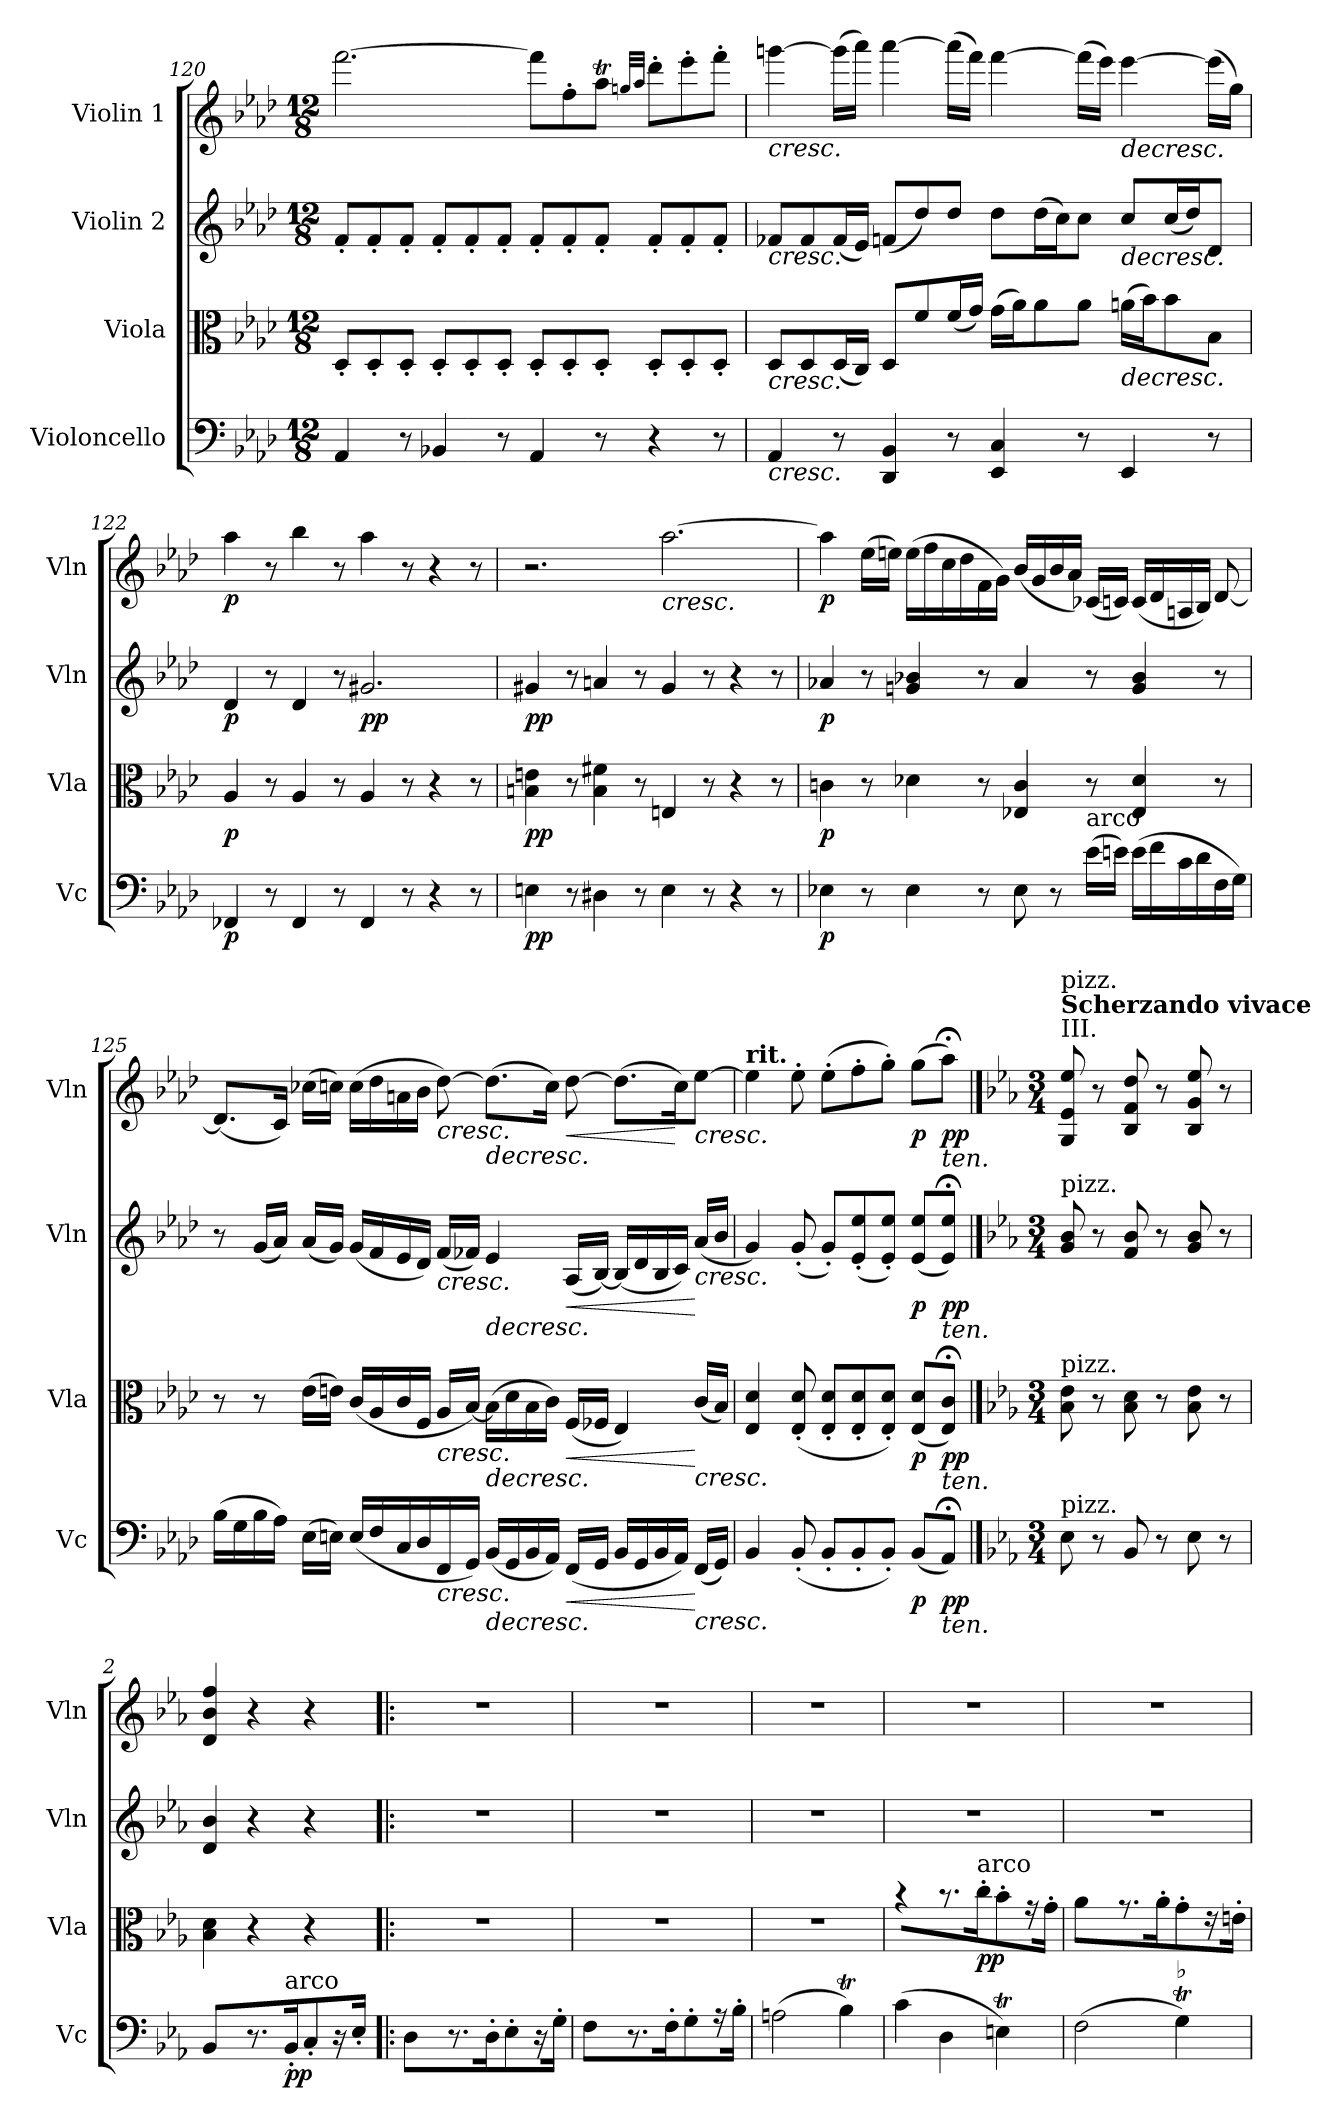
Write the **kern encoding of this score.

**kern	**dynam	**kern	**dynam	**kern	**dynam	**kern	**dynam
*part4	*part4	*part3	*part3	*part2	*part2	*part1	*part1
*staff4	*staff4	*staff3	*staff3	*staff2	*staff2	*staff1	*staff1
*I"Violoncello	*	*I"Viola	*	*I"Violin 2	*	*I"Violin 1	*
*I'Vc	*	*I'Vla	*	*I'Vln	*	*I'Vln	*
*clefF4	*	*clefC3	*	*clefG2	*	*clefG2	*
*k[b-e-a-d-]	*	*k[b-e-a-d-]	*	*k[b-e-a-d-]	*	*k[b-e-a-d-]	*
*M12/8	*	*M12/8	*	*M12/8	*	*M12/8	*
=120	=120	=120	=120	=120	=120	=120	=120
4AA-/	.	8D-'/L	.	8f'/L	.	[2.fff\	.
.	.	8D-'/	.	8f'/	.	.	.
8r	.	8D-'/J	.	8f'/J	.	.	.
4BB-X/	.	8D-'/L	.	8f'/L	.	.	.
.	.	8D-'/	.	8f'/	.	.	.
8r	.	8D-'/J	.	8f'/J	.	.	.
4AA-/	.	8D-'/L	.	8f'/L	.	8fff\L]	.
.	.	8D-'/	.	8f'/	.	8ff'\	.
8r	.	8D-'/J	.	8f'/J	.	8aa-T\J	.
.	.	.	.	.	.	32qggn/LLL	.
.	.	.	.	.	.	32qaa-/JJJ	.
4r	.	8D-'/L	.	8f'/L	.	8ddd-'\L	.
.	.	8D-'/	.	8f'/	.	8eee-'\	.
8r	.	8D-'/J	.	8f'/J	.	8fff'\J	.
=121	=121	=121	=121	=121	=121	=121	=121
!	!	!	!	!	!	!LO:TX:b:i:t=cresc.	!
!	!	!	!	!LO:TX:b:i:t=cresc.	!	!	!
!	!	!LO:TX:b:i:t=cresc.	!	!	!	!	!
!LO:TX:b:i:t=cresc.	!	!	!	!	!	!	!
4AA-/	.	8D-/L	.	8f-X/L	.	[4gggn\	.
.	.	8D-/	.	8f-/	.	.	.
8r	.	(16D-/L	.	(16f-/L	.	(16ggg\LL]	.
.	.	16C/JJ)	.	16e-/JJ)	.	16aaa-\JJ)	.
4DD-/ 4BB-/	.	8D-/L	.	(8fn/L	.	[4aaa-\	.
.	.	8f/	.	8dd-/)	.	.	.
8r	.	(16f/L	.	8dd-/J	.	(16aaa-\LL]	.
.	.	16g/JJ)	.	.	.	16fff\JJ)	.
4EE-/ 4C/	.	(16g\LL	.	8dd-\L	.	[4fff\	.
.	.	16a-\J)	.	.	.	.	.
.	.	8a-\	.	(16dd-\L	.	.	.
.	.	.	.	16cc\J)	.	.	.
8r	.	8a-\J	.	8cc\J	.	(16fff\LL]	.
.	.	.	.	.	.	16eee-\JJ)	.
!	!	!	!LO:HP:b	!	!LO:HP:b	!	!LO:HP:b
4EE-/	.	(16an\LL	>	8cc/L	>	[4eee-\	>
.	.	16b-\J)	.	.	.	.	.
.	.	8b-\	.	(16cc/L	.	.	.
.	.	.	.	16dd-/J)	.	.	.
8r	.	8B-\J	.	8d-/J	.	(16eee-\LL]	.
.	.	.	.	.	.	16gg\JJ)	.
!!LO:LB:g=z
=122	=122	=122	=122	=122	=122	=122	=122
!	!LO:DY:b	!	!LO:DY:b	!	!LO:DY:b	!	!LO:DY:b
4FF-X/	p	4A-/	p	4d-/	p	4aa-\	p
8r	.	8r	.	8r	.	8r	.
4FF-/	.	4A-/	.	4d-/	.	4bb-\	.
8r	.	8r	.	8r	.	8r	.
!	!	!	!	!	!LO:DY:b	!	!
4FF-/	.	4A-/	.	2.g#X/	pp	4aa-\	.
8r	.	8r	.	.	.	8r	.
4r	.	4r	.	.	.	4r	.
8r	.	8r	.	.	.	8r	.
!!LO:LB:g=z
=123	=123	=123	=123	=123	=123	=123	=123
!	!LO:DY:b	!	!LO:DY:b	!	!LO:DY:b	!	!
4En\	pp	4Bn\ 4en\	pp	4g#X/	pp	2.r	.
8r	.	8r	.	8r	.	.	.
4D#X\	.	4B\ 4f#X\	.	4an/	.	.	.
8r	.	8r	.	8r	.	.	.
!	!	!	!	!	!	!LO:TX:b:i:t=cresc.	!
4E\	.	4En/	.	4g#/	.	[2.aa-\	.
8r	.	8r	.	8r	.	.	.
4r	.	4r	.	4r	.	.	.
8r	.	8r	.	8r	.	.	.
=124	=124	=124	=124	=124	=124	=124	=124
!	!LO:DY:b	!	!LO:DY:b	!	!LO:DY:b	!	!LO:DY:b
4E-X\	p	4cn\	p	4a-X/	p	4aa-\]	p
8r	.	8r	.	8r	.	(16ee-\LL	.
.	.	.	.	.	.	16een\JJ)	.
4E-\	.	4d-X\	.	4gn/ 4b-X/	.	(16ee\LL	.
.	.	.	.	.	.	16ff\	.
.	.	.	.	.	.	16cc\	.
.	.	.	.	.	.	16dd-\	.
8r	.	8r	.	8r	.	16f\	.
.	.	.	.	.	.	16g\JJ)	.
8E-\	.	4E-X/ 4c/	.	4a-/	.	(16b-/LL	.
.	.	.	.	.	.	16g/	.
8r	.	.	.	.	.	16b-/	.
.	.	.	.	.	.	16a-/JJ)	.
!LO:TX:a:t=arco	!	!	!	!	!	!	!
(16e-\LL	.	8r	.	8r	.	(16c-X/LL	.
16en\JJ)	.	.	.	.	.	16cn/JJ)	.
(16e\LL	.	4E-/ 4d-/	.	4g/ 4b-/	.	(16c/LL	.
16f\	.	.	.	.	.	16d-/	.
16c\	.	.	.	.	.	16An/	.
16d-\	.	.	.	.	.	16B-/JJ)	.
16F\	.	8r	.	8r	.	[8d-/	.
16G\JJ)	.	.	.	.	.	.	.
!!LO:LB:g=z
=125	=125	=125	=125	=125	=125	=125	=125
(16B-\LL	.	8r	.	8r	.	(8.d-/L]	.
16G\	.	.	.	.	.	.	.
16B-\	.	8r	.	(16g/LL	.	.	.
16A-\JJ)	.	.	.	16a-/JJ)	.	16c/Jk)	.
(16E-\LL	.	(16e-\LL	.	(16a-/LL	.	(16cc-X\LL	.
16En\JJ)	.	16en\JJ)	.	16g/JJ)	.	16ccn\JJ)	.
(16E/LL	.	(16c/LL	.	(16g/LL	.	(16cc\LL	.
16F/	.	16A-/	.	16f/	.	16dd-\	.
16C/	.	16c/	.	16e-/	.	16an\	.
16D-/	.	16F/JJ	.	16d-/JJ)	.	16b-\JJ	.
!	!LO:HP:b	!	!LO:HP:b	!	!LO:HP:b	!	!LO:HP:b
16FF/	<	16A-/LL	<	(16f/LL	<	[8dd-\)	<
16GG/JJ)	.	[16B-/JJ)	.	16f-X/JJ)	.	.	.
!	!LO:HP:b	!	!LO:HP:n=1:b	!	!LO:HP:n=1:b	!	!LO:HP:n=1:b
(16BB-/LL	>	(16B-\LL]	] >	4e-/	] >	(8.dd-\L]	] >
16GG/	.	16d-\	.	.	.	.	.
16BB-/	.	16B-\	.	.	.	.	.
16AA-/JJ)	.	16c\JJ)	.	.	.	16cc\Jk)	[
!	!LO:HP:n=1:b	!	!LO:HP:n=1:b	!	!LO:HP:n=1:b	!	!LO:HP:b
(16FF/LL	[ <	(16F/LL	[ <	(16A-/LL	[ <	[8dd-\	<
16GG/JJ	.	16F-X/JJ	.	[16B-/JJ)	.	.	.
16BB-/LL	]	4E-/)	]	(16B-/LL]	]	(8.dd-\L]	]
16GG/	.	.	.	16d-/	.	.	.
16BB-/	.	.	.	16B-/	.	.	.
16AA-/JJ)	.	.	.	16c/JJ)	.	16cc\K)	[
!	!	!	!	!	!	!LO:TX:b:i:t=cresc.	!
!	!	!	!	!LO:TX:b:i:t=cresc.	!	!	!
!	!	!LO:TX:b:i:t=cresc.	!	!	!	!	!
!LO:TX:b:i:t=cresc.	!	!	!	!	!	!	!
(16FF/LL	[	(16c/LL	[	(16a-/LL	[	[8ee-\J	.
16GG/JJ)	.	16B-/JJ)	.	16b-/JJ	.	.	.
=126	=126	=126	=126	=126	=126	=126	=126
!	!	!	!	!	!	!LO:TX:a:B:t=rit.	!
4BB-/	.	4E-/ 4d-/	.	4g/)	.	4ee-\]	.
(8BB-'/	.	(8E-/' 8d-/'	.	(8g'/	.	8ee-'\	.
8BB-'/L	.	8E-/' 8d-/'L	.	8g'/L)	.	(8ee-'\L	.
8BB-'/	.	8E-/' 8d-/'	.	(8e-/' 8ee-/'	.	8ff'\	.
8BB-'/J)	.	8E-/' 8d-/'J)	.	8e-/' 8ee-/'J)	.	8gg'\J)	.
!	!LO:DY:b	!	!LO:DY:b	!	!LO:DY:b	!	!LO:DY:b
(8BB-/L	p	(8E-/ 8d-/L	p	(8e-/ 8ee-/L	p	(8gg\L	p
!	!	!	!	!	!	!LO:TX:b:i:t=ten.	!
!	!	!	!	!LO:TX:b:i:t=ten.	!	!	!
!	!	!LO:TX:b:i:t=ten.	!	!	!	!	!
!LO:TX:b:i:t=ten.	!	!	!	!	!	!	!
!	!LO:DY:b	!	!LO:DY:b	!	!LO:DY:b	!	!LO:DY:b
8AA-;</J)	pp	8E-/;< 8c/;<J)	pp	8e-/;< 8ee-/;<J)	pp	8aa-;<\J)	pp
!!LO:PB:g=z
==1	==1	==1	==1	==1	==1	==1	==1
*k[b-e-a-]	*	*k[b-e-a-]	*	*k[b-e-a-]	*	*k[b-e-a-]	*
*M3/4	*	*M3/4	*	*M3/4	*	*M3/4	*
!	!	!	!	!	!	!LO:TX:a:t=III.	!
!	!	!	!	!	!	!LO:TX:a:B:t=Scherzando vivace	!
!	!	!	!	!	!	!LO:TX:a:t=pizz.	!
!	!	!	!	!LO:TX:a:t=pizz.	!	!	!
!	!	!LO:TX:a:t=pizz.	!	!	!	!	!
!LO:TX:a:t=pizz.	!	!	!	!	!	!	!
8E-\	.	8B-\ 8e-\	.	8g/ 8b-/	.	8G/ 8e-/ 8ee-/	.
8r	.	8r	.	8r	.	8r	.
8BB-/	.	8B-\ 8d\	.	8f/ 8b-/	.	8B-/ 8f/ 8dd/	.
8r	.	8r	.	8r	.	8r	.
8E-\	.	8B-\ 8e-\	.	8g/ 8b-/	.	8B-/ 8g/ 8ee-/	.
8r	.	8r	.	8r	.	8r	.
=2	=2	=2	=2	=2	=2	=2	=2
4BB-/	.	4B-\ 4d\	.	4d/ 4b-/	.	4d/ 4b-/ 4ff/	.
8.r	.	4r	.	4r	.	4r	.
!LO:TX:a:t=arco	!	!	!	!	!	!	!
!	!LO:DY:b	!	!	!	!	!	!
16BB-'/KL	pp	.	.	.	.	.	.
8C'/	.	4r	.	4r	.	4r	.
16r	.	.	.	.	.	.	.
16E-'/JJ	.	.	.	.	.	.	.
=3!|:	=3!|:	=3!|:	=3!|:	=3!|:	=3!|:	=3!|:	=3!|:
4D\	.	2.r	.	2.r	.	2.r	.
8.r	.	.	.	.	.	.	.
16D'\KL	.	.	.	.	.	.	.
8E-'\	.	.	.	.	.	.	.
16r	.	.	.	.	.	.	.
16G'\JJ	.	.	.	.	.	.	.
=4	=4	=4	=4	=4	=4	=4	=4
4F\	.	2.r	.	2.r	.	2.r	.
8.r	.	.	.	.	.	.	.
16F'\KL	.	.	.	.	.	.	.
8G'\	.	.	.	.	.	.	.
16r	.	.	.	.	.	.	.
16B-'\JJ	.	.	.	.	.	.	.
=5	=5	=5	=5	=5	=5	=5	=5
(2An\	.	2.r	.	2.r	.	2.r	.
4B-T\)	.	.	.	.	.	.	.
=6	=6	=6	=6	=6	=6	=6	=6
(4c\	.	4r	.	2.r	.	2.r	.
4D\	.	8.r	.	.	.	.	.
!	!	!LO:TX:a:t=arco	!	!	!	!	!
!	!	!	!LO:DY:b	!	!	!	!
.	.	16cc'\KL	pp	.	.	.	.
4Ent\)	.	8b-'\	.	.	.	.	.
.	.	16r	.	.	.	.	.
.	.	16g'\JJ	.	.	.	.	.
=7	=7	=7	=7	=7	=7	=7	=7
(2F\	.	4a-\	.	2.r	.	2.r	.
.	.	8.r	.	.	.	.	.
.	.	16a-'\KL	.	.	.	.	.
!LO:TX:a:t=♭	!	!	!	!	!	!	!
4Gt\)	.	8g'\	.	.	.	.	.
.	.	16r	.	.	.	.	.
.	.	16en'\JJ	.	.	.	.	.
=	=	=	=	=	=	=	=
*-	*-	*-	*-	*-	*-	*-	*-
